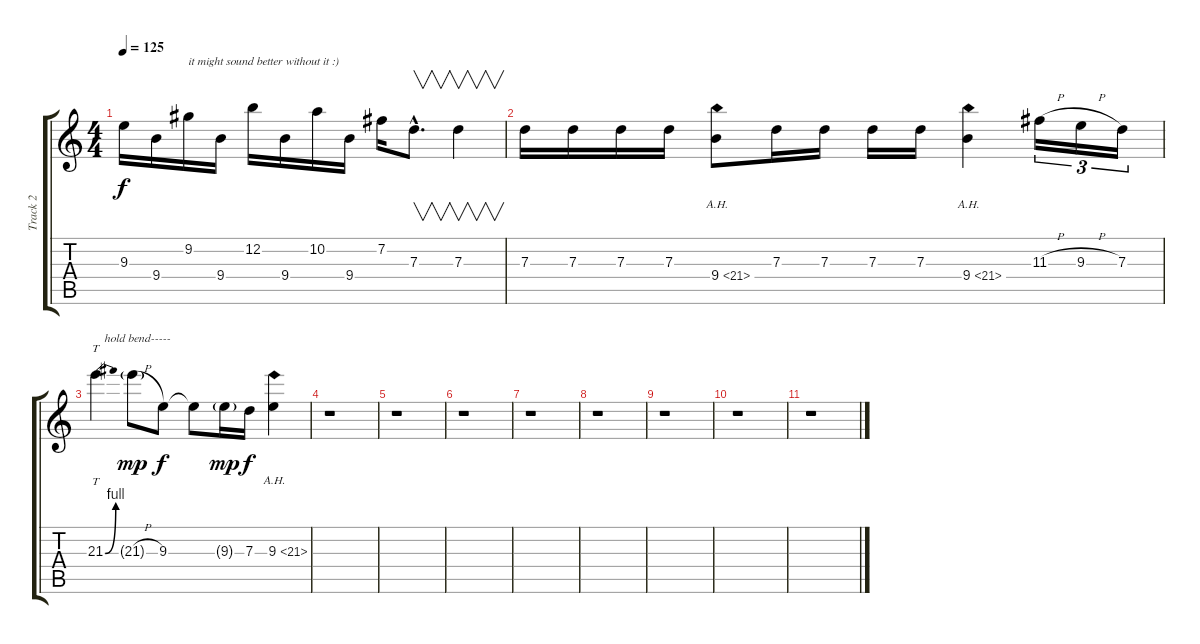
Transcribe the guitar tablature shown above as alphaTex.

\track ("Track 2" "Track 2") {instrument overdrivenguitar}
\staff {score tabs}
\tuning (E4 B3 G3 D3 A2 E2) {hide}
\ts (4 4)
\tempo 125
\clef g2
\ks c
9.3.16{dy f} 9.4.16 9.2.16{txt "it might sound better without it :)"} 9.4.16 12.2.16 9.4.16 10.2.16 9.4.16 7.2.16 7.3{hac}.8{v d} 7.3.4{v} |
7.3.16 7.3.16 7.3.16 7.3.16 9.4{ah 12}.8 7.3.16 7.3.16 7.3.16 7.3.16 9.4{ah 12}.4 11.3{h}.16{tu (3 2)} 9.3{h}.16{tu (3 2)} 7.3.16{tu (3 2)} |
21.3{be (bend 0 0 60 4)}.4{tt txt "   hold bend-----"} 21.3{h g}.8{dy mp} 9.3.8{dy f} 9.3{t}.8 9.3{g}.16{dy mp} 7.3.16{dy f} 9.3{ah 12}.4 |
r.1 |
r.1 |
r.1 |
r.1 |
r.1 |
r.1 |
r.1 |
r.1
